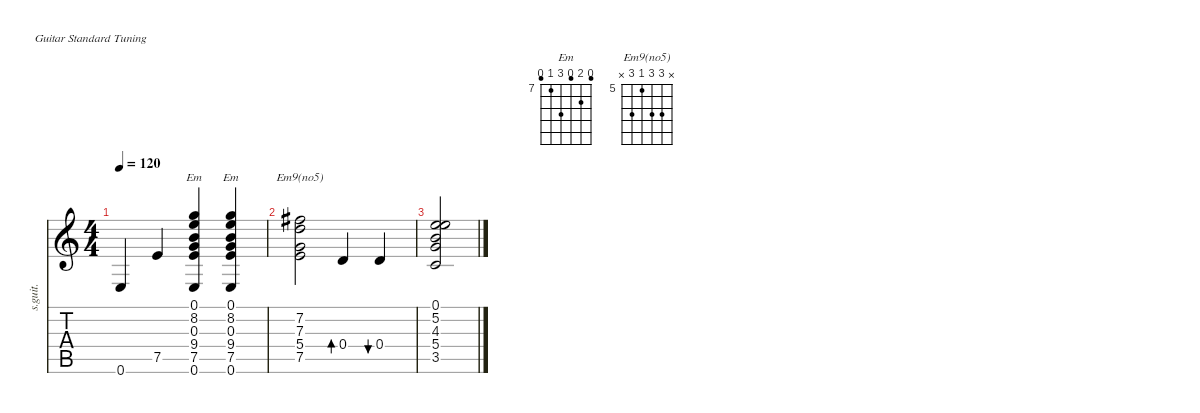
\defaultSystemsLayout 4
\hideDynamics
\bracketExtendMode nobrackets
\otherSystemsTrackNameOrientation horizontal
\track ("Steel Guitar" "s.guit.") {instrument acousticguitarsteel}
\staff {score tabs}
\tuning (E4 B3 G3 D3 A2 E2)
\chord ("Em" 6 8 6 9 7 6) {firstfret 7 showfingering false}
\chord ("Em9(no5)" x 7 7 5 7 x) {firstfret 5 showfingering false}
\ts (4 4)
\tempo 120
\clef g2
\ks c
0.6.4{dy mf instrument acousticguitarsteel beam Up} 7.5.4{beam Up} (0.6 7.5 9.4 0.3 8.2 0.1).4{ch "Em" beam Up} (0.6 7.5 9.4 0.3 8.2 0.1).4{ch "Em" beam Up} |
(7.5 5.4 7.3 7.2{acc #}).2{ch "Em9(no5)" beam Down} 0.4.4{bd 30 beam Up} 0.4.4{bu 30 beam Up} |
(3.5 5.4 4.3 5.2 0.1).2{beam Up}
